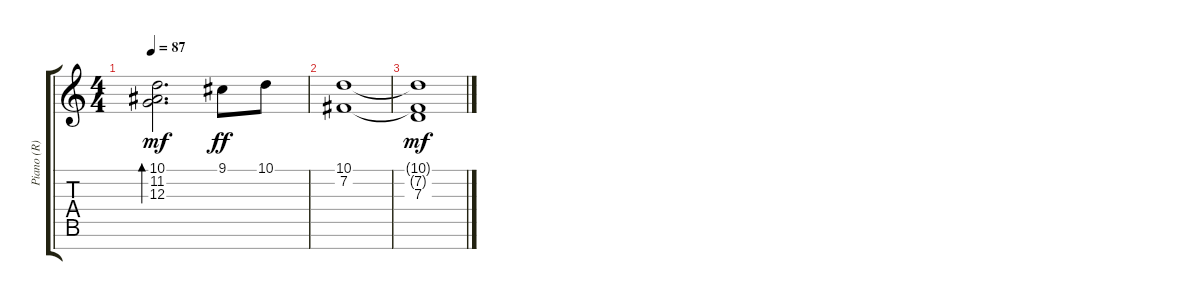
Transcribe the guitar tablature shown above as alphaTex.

\track ("Piano (R)" "Piano (R)") {instrument acousticgrandpiano}
\staff {score tabs}
\tuning (E4 B3 G3 D3 A2 E2 B1) {hide}
\ts (4 4)
\tempo 87
\clef g2
\ks c
(10.1 11.2 12.3).2{d bd 120 dy mf} 9.1.8{dy ff} 10.1.8 |
(10.1 7.2).1 |
(10.1{t} 7.2{t} 7.3).1{dy mf}
